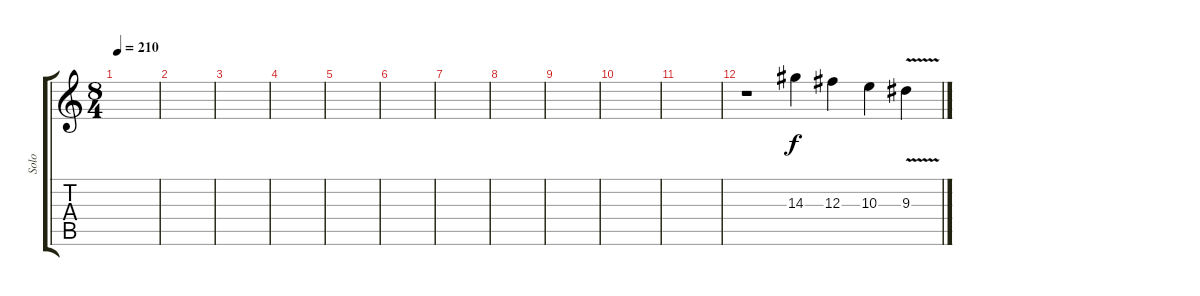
\track ("Solo" "Solo") {instrument distortionguitar}
\staff {score tabs}
\tuning (Eb4 Bb3 Gb3 Db3 Ab2 Db2) {hide}
\ts (8 4)
\tempo 210
\clef g2
\ks c
|
|
|
|
|
|
|
|
|
|
|
r.1 14.3.4 12.3.4 10.3.4 9.3{v}.4
